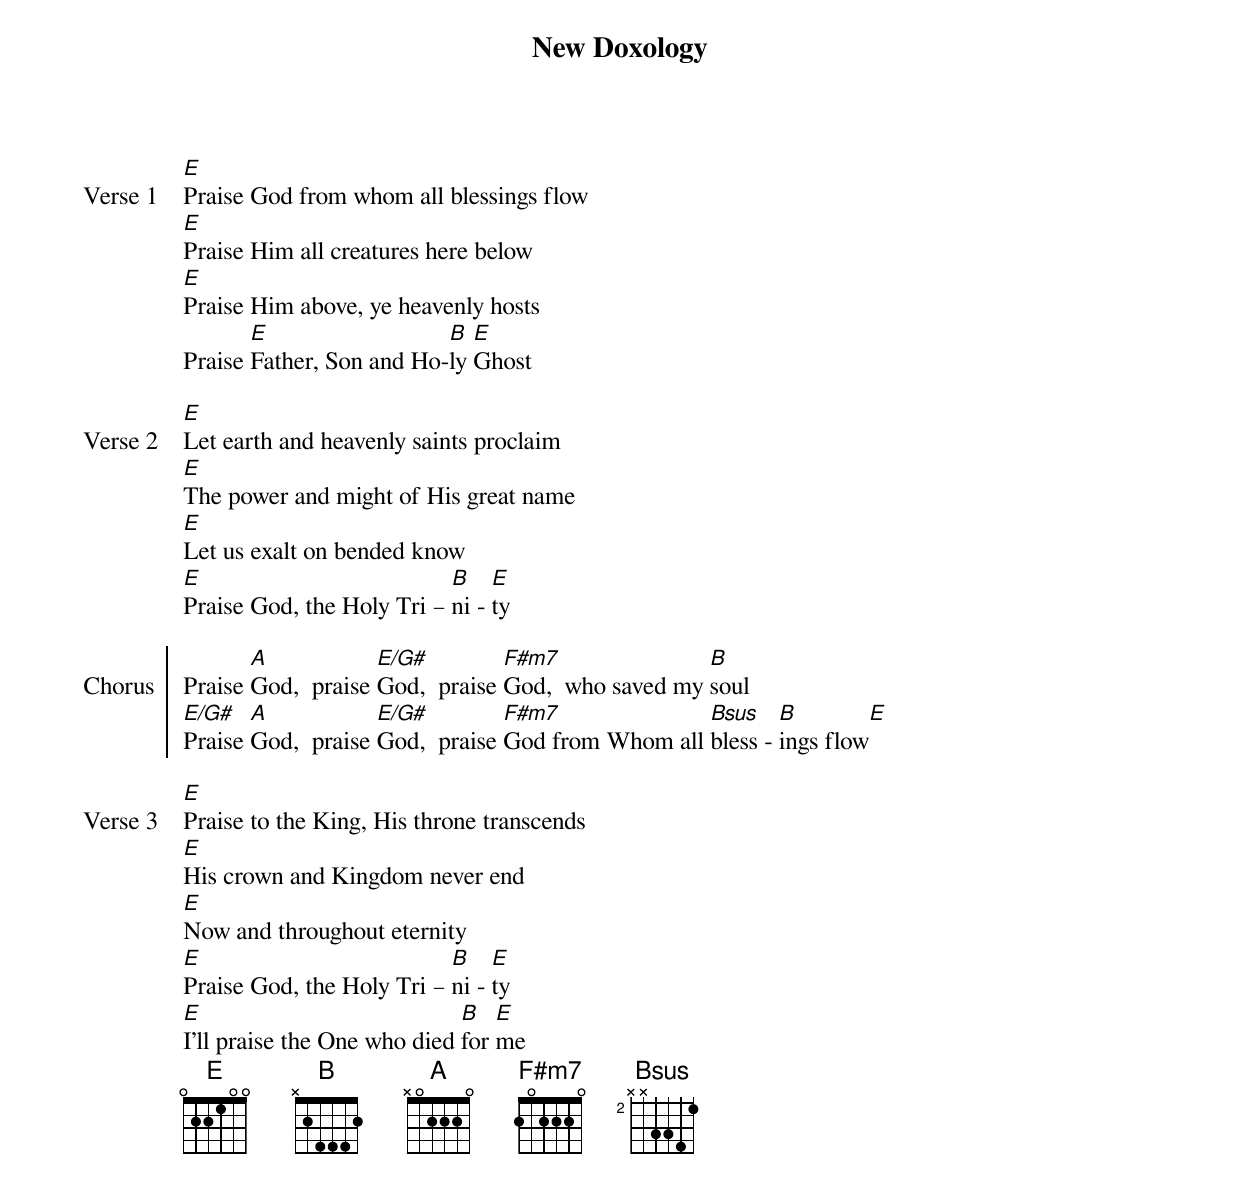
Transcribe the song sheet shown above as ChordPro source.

{title: New Doxology}
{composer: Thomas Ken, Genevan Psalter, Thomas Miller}
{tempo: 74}
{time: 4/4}
{transpose: 9}
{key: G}

{start_of_verse: Verse 1}
[G]Praise God from whom all blessings flow
[G]Praise Him all creatures here below
[G]Praise Him above, ye heavenly hosts
Praise [G]Father, Son and Ho-[D]ly [G]Ghost
{end_of_verse: Verse 1}

{start_of_verse: Verse 2}
[G]Let earth and heavenly saints proclaim
[G]The power and might of His great name
[G]Let us exalt on bended know
[G]Praise God, the Holy Tri – [D]ni - [G]ty
{end_of_verse: Verse 2}

{soc: Chorus}
Praise [C]God,  praise [G/B]God,  praise [Am7]God,  who saved my [D]soul
[G/B]Praise [C]God,  praise [G/B]God,  praise [Am7]God from Whom all [Dsus]bless - [D]ings flow[G]
{eoc: Chorus}

{start_of_verse: Verse 3}
[G]Praise to the King, His throne transcends
[G]His crown and Kingdom never end
[G]Now and throughout eternity
[G]Praise God, the Holy Tri – [D]ni - [G]ty
[G]I’ll praise the One who died [D]for [G]me
{end_of_verse: Verse 3}
